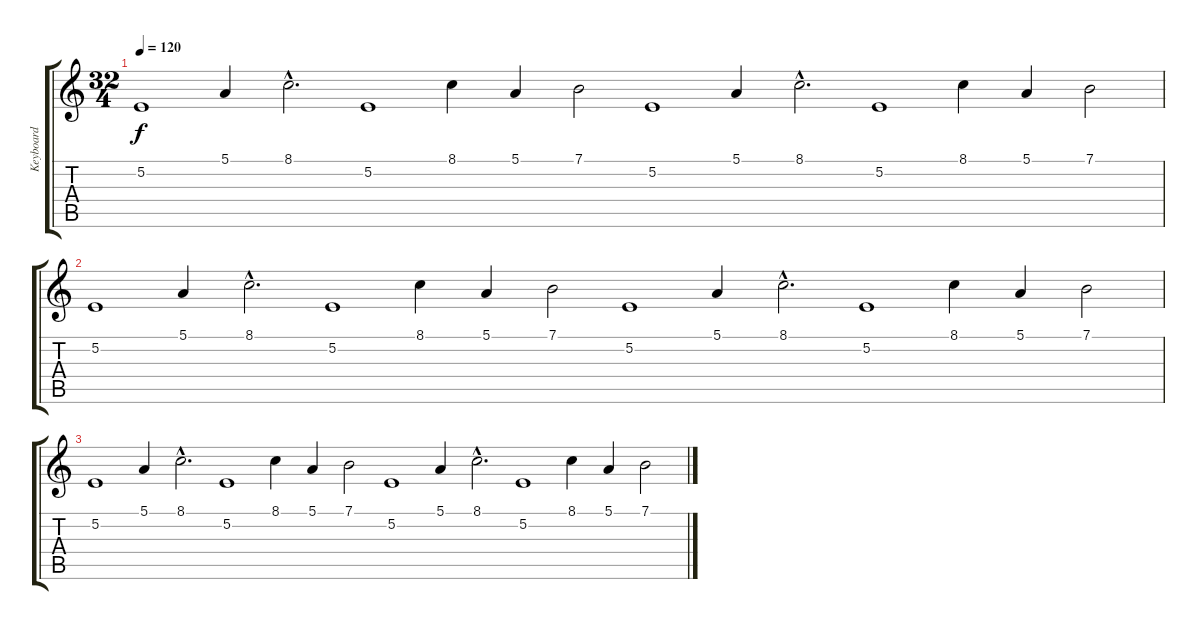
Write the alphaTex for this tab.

\track ("Keyboard" "Keyboard") {instrument choiraahs}
\staff {score tabs}
\tuning (E4 B3 G3 D3 A2 E2) {hide}
\ts (32 4)
\tempo 120
\clef g2
\ks c
5.2.1{dy f} 5.1.4 8.1{hac}.2{d} 5.2.1 8.1.4 5.1.4 7.1.2 5.2.1 5.1.4 8.1{hac}.2{d} 5.2.1 8.1.4 5.1.4 7.1.2 |
5.2.1 5.1.4 8.1{hac}.2{d} 5.2.1 8.1.4 5.1.4 7.1.2 5.2.1 5.1.4 8.1{hac}.2{d} 5.2.1 8.1.4 5.1.4 7.1.2 |
5.2.1{volume 8} 5.1.4 8.1{hac}.2{d} 5.2.1 8.1.4 5.1.4 7.1.2 5.2.1{volume 0} 5.1.4 8.1{hac}.2{d} 5.2.1 8.1.4 5.1.4 7.1.2
